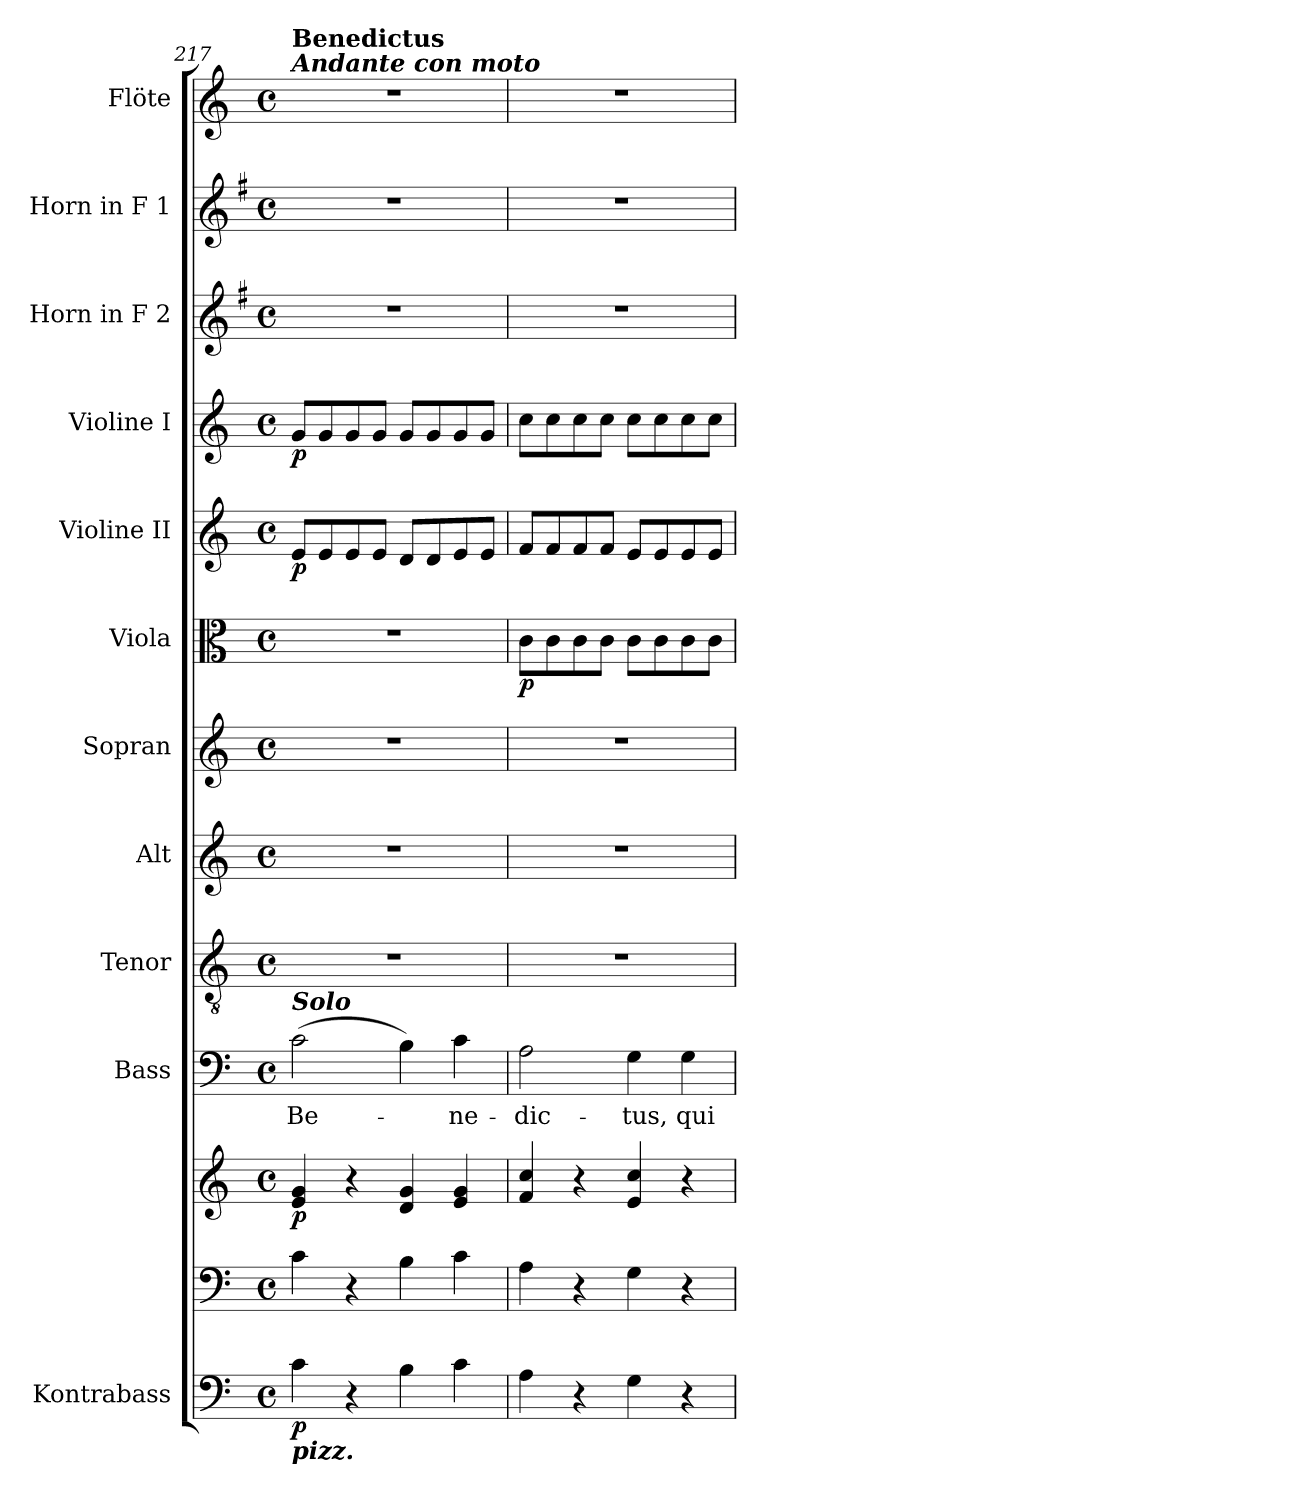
**kern	**dynam	**kern	**kern	**dynam	**kern	**text	**kern	**kern	**kern	**kern	**dynam	**kern	**dynam	**kern	**dynam	**kern	**kern	**kern
*part12	*part12	*part11	*part11	*part11	*part10	*part10	*part9	*part8	*part7	*part6	*part6	*part5	*part5	*part4	*part4	*part3	*part2	*part1
*staff13	*staff13	*staff12	*staff11	*staff11/12	*staff10	*staff10	*staff9	*staff8	*staff7	*staff6	*staff6	*staff5	*staff5	*staff4	*staff4	*staff3	*staff2	*staff1
*I"Kontrabass	*	*	*	*	*I"Bass	*	*I"Tenor	*I"Alt	*I"Sopran	*I"Viola	*	*I"Violine II	*	*I"Violine I	*	*I"Horn in F 2	*I"Horn in F 1	*I"Flöte
*I'Kb.	*	*	*	*	*I'B.	*	*I'T.	*I'A.	*I'S.	*I'Vla.	*	*I'Vl. II	*	*I'Vl. I	*	*	*	*I'Fl.
!!LO:PB:g=z
*clefF4	*	*clefF4	*clefG2	*	*clefF4	*	*clefGv2	*clefG2	*clefG2	*clefC3	*	*clefG2	*	*clefG2	*	*clefG2	*clefG2	*clefG2
*ITrd7c12	*	*	*	*	*	*	*	*	*	*	*	*	*	*	*	*ITrd4c7	*ITrd4c7	*
*k[]	*	*k[]	*k[]	*	*k[]	*	*k[]	*k[]	*k[]	*k[]	*	*k[]	*	*k[]	*	*k[]	*k[]	*k[]
*C:	*	*C:	*C:	*	*C:	*	*C:	*C:	*C:	*C:	*	*C:	*	*C:	*	*C:	*C:	*C:
*M4/4	*	*M4/4	*M4/4	*	*M4/4	*	*M4/4	*M4/4	*M4/4	*M4/4	*	*M4/4	*	*M4/4	*	*M4/4	*M4/4	*M4/4
*met(c)	*	*met(c)	*met(c)	*	*met(c)	*	*met(c)	*met(c)	*met(c)	*met(c)	*	*met(c)	*	*met(c)	*	*met(c)	*met(c)	*met(c)
=217	=217	=217	=217	=217	=217	=217	=217	=217	=217	=217	=217	=217	=217	=217	=217	=217	=217	=217
!	!	!	!	!	!	!	!	!	!	!	!	!	!	!	!	!	!	!LO:TX:a:Bi:t=Andante con moto
!	!	!	!	!	!	!	!	!	!	!	!	!	!	!	!	!	!	!LO:TX:a:B:t=Benedictus
!	!	!	!	!	!LO:TX:a:Bi:t=Solo	!	!	!	!	!	!	!	!	!	!	!	!	!
!LO:TX:b:Bi:t=pizz.	!	!	!	!	!	!	!	!	!	!	!	!	!	!	!	!	!	!
!	!LO:DY:b	!	!	!LO:DY:b	!	!LO:LY:b	!	!	!	!	!	!	!LO:DY:b	!	!LO:DY:b	!	!	!
4C\	p	4c\	4e/ 4g/	p	(>2c\	Be-	1r	1r	1r	1r	.	8e/L	p	8g/L	p	1r	1r	1r
.	.	.	.	.	.	.	.	.	.	.	.	8e/	.	8g/	.	.	.	.
4r	.	4r	4r	.	.	.	.	.	.	.	.	8e/	.	8g/	.	.	.	.
.	.	.	.	.	.	.	.	.	.	.	.	8e/J	.	8g/J	.	.	.	.
4BB\	.	4B\	4d/ 4g/	.	4B\)	.	.	.	.	.	.	8d/L	.	8g/L	.	.	.	.
.	.	.	.	.	.	.	.	.	.	.	.	8d/	.	8g/	.	.	.	.
!	!	!	!	!	!	!LO:LY:b	!	!	!	!	!	!	!	!	!	!	!	!
4C\	.	4c\	4e/ 4g/	.	4c\	-ne-	.	.	.	.	.	8e/	.	8g/	.	.	.	.
.	.	.	.	.	.	.	.	.	.	.	.	8e/J	.	8g/J	.	.	.	.
=218	=218	=218	=218	=218	=218	=218	=218	=218	=218	=218	=218	=218	=218	=218	=218	=218	=218	=218
!	!	!	!	!	!	!LO:LY:b	!	!	!	!	!LO:DY:b	!	!	!	!	!	!	!
4AA\	.	4A\	4f/ 4cc/	.	2A\	-dic-	1r	1r	1r	8c\L	p	8f/L	.	8cc\L	.	1r	1r	1r
.	.	.	.	.	.	.	.	.	.	8c\	.	8f/	.	8cc\	.	.	.	.
4r	.	4r	4r	.	.	.	.	.	.	8c\	.	8f/	.	8cc\	.	.	.	.
.	.	.	.	.	.	.	.	.	.	8c\J	.	8f/J	.	8cc\J	.	.	.	.
!	!	!	!	!	!	!LO:LY:b	!	!	!	!	!	!	!	!	!	!	!	!
4GG\	.	4G\	4e/ 4cc/	.	4G\	-tus,	.	.	.	8c\L	.	8e/L	.	8cc\L	.	.	.	.
.	.	.	.	.	.	.	.	.	.	8c\	.	8e/	.	8cc\	.	.	.	.
!	!	!	!	!	!	!LO:LY:b	!	!	!	!	!	!	!	!	!	!	!	!
4r	.	4r	4r	.	4G\	qui	.	.	.	8c\	.	8e/	.	8cc\	.	.	.	.
.	.	.	.	.	.	.	.	.	.	8c\J	.	8e/J	.	8cc\J	.	.	.	.
=	=	=	=	=	=	=	=	=	=	=	=	=	=	=	=	=	=	=
*-	*-	*-	*-	*-	*-	*-	*-	*-	*-	*-	*-	*-	*-	*-	*-	*-	*-	*-
